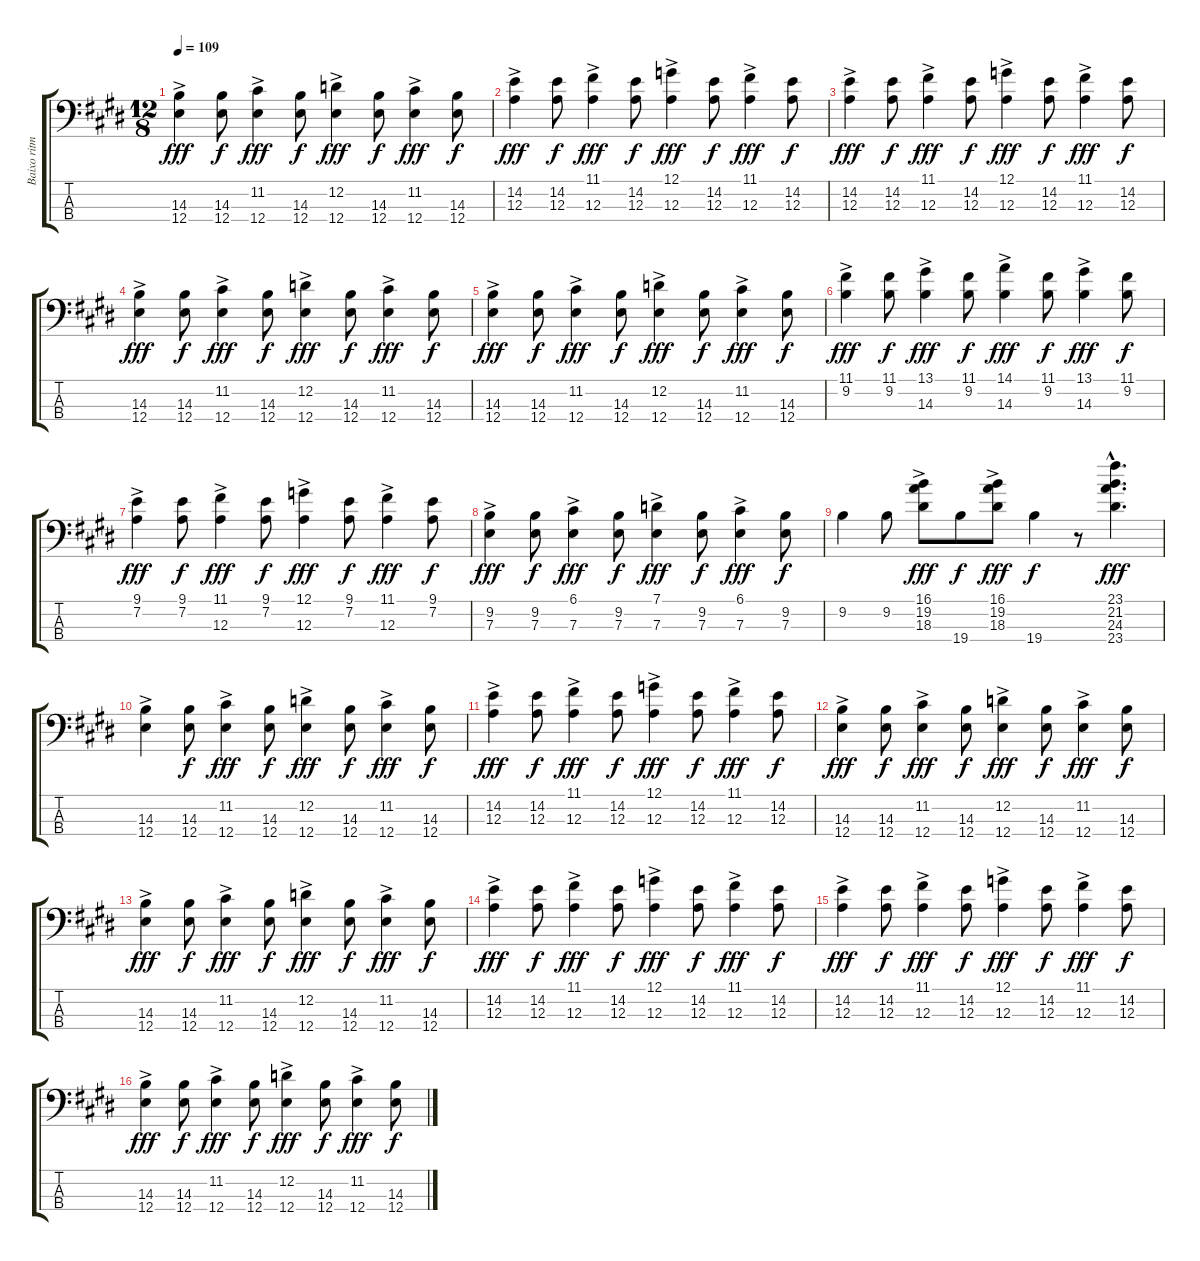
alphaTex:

\track ("Baixo ritmo" "Baixo ritm") {instrument acousticbass}
\staff {score tabs}
\tuning (G2 D2 A1 E1) {hide}
\ts (12 8)
\tempo 109
\clef f4
\ks e
(14.3{ac} 12.4).4{dy fff} (14.3 12.4).8{dy f} (11.2{ac} 12.4).4{dy fff} (14.3 12.4).8{dy f} (12.2{ac} 12.4).4{dy fff} (14.3 12.4).8{dy f} (11.2{ac} 12.4).4{dy fff} (14.3 12.4).8{dy f} |
(14.2{ac} 12.3).4{dy fff} (14.2 12.3).8{dy f} (11.1{ac} 12.3).4{dy fff} (14.2 12.3).8{dy f} (12.1{ac} 12.3).4{dy fff} (14.2 12.3).8{dy f} (11.1{ac} 12.3).4{dy fff} (14.2 12.3).8{dy f} |
(14.2{ac} 12.3).4{dy fff} (14.2 12.3).8{dy f} (11.1{ac} 12.3).4{dy fff} (14.2 12.3).8{dy f} (12.1{ac} 12.3).4{dy fff} (14.2 12.3).8{dy f} (11.1{ac} 12.3).4{dy fff} (14.2 12.3).8{dy f} |
(14.3{ac} 12.4).4{dy fff} (14.3 12.4).8{dy f} (11.2{ac} 12.4).4{dy fff} (14.3 12.4).8{dy f} (12.2{ac} 12.4).4{dy fff} (14.3 12.4).8{dy f} (11.2{ac} 12.4).4{dy fff} (14.3 12.4).8{dy f} |
(14.3{ac} 12.4).4{dy fff} (14.3 12.4).8{dy f} (11.2{ac} 12.4).4{dy fff} (14.3 12.4).8{dy f} (12.2{ac} 12.4).4{dy fff} (14.3 12.4).8{dy f} (11.2{ac} 12.4).4{dy fff} (14.3 12.4).8{dy f} |
(11.1{ac} 9.2).4{dy fff} (11.1 9.2).8{dy f} (13.1{ac} 14.3).4{dy fff} (11.1 9.2).8{dy f} (14.1{ac} 14.3).4{dy fff} (11.1 9.2).8{dy f} (13.1{ac} 14.3).4{dy fff} (11.1 9.2).8{dy f} |
(9.1{ac} 7.2).4{dy fff} (9.1 7.2).8{dy f} (11.1{ac} 12.3).4{dy fff} (9.1 7.2).8{dy f} (12.1{ac} 12.3).4{dy fff} (9.1 7.2).8{dy f} (11.1{ac} 12.3).4{dy fff} (9.1 7.2).8{dy f} |
(9.2{ac} 7.3).4{dy fff} (9.2 7.3).8{dy f} (6.1{ac} 7.3).4{dy fff} (9.2 7.3).8{dy f} (7.1{ac} 7.3).4{dy fff} (9.2 7.3).8{dy f} (6.1{ac} 7.3).4{dy fff} (9.2 7.3).8{dy f} |
9.2.4 9.2.8 (16.1{ac} 19.2 18.3).8{dy fff} 19.4.8{dy f} (16.1{ac} 19.2 18.3).8{dy fff} 19.4.4{dy f} r.8 (23.1{hac} 21.2{hac} 24.3{hac} 23.4{hac}).4{d dy fff} |
(14.3{ac} 12.4).4 (14.3 12.4).8{dy f} (11.2{ac} 12.4).4{dy fff} (14.3 12.4).8{dy f} (12.2{ac} 12.4).4{dy fff} (14.3 12.4).8{dy f} (11.2{ac} 12.4).4{dy fff} (14.3 12.4).8{dy f} |
(14.2{ac} 12.3).4{dy fff} (14.2 12.3).8{dy f} (11.1{ac} 12.3).4{dy fff} (14.2 12.3).8{dy f} (12.1{ac} 12.3).4{dy fff} (14.2 12.3).8{dy f} (11.1{ac} 12.3).4{dy fff} (14.2 12.3).8{dy f} |
(14.3{ac} 12.4).4{dy fff} (14.3 12.4).8{dy f} (11.2{ac} 12.4).4{dy fff} (14.3 12.4).8{dy f} (12.2{ac} 12.4).4{dy fff} (14.3 12.4).8{dy f} (11.2{ac} 12.4).4{dy fff} (14.3 12.4).8{dy f} |
(14.3{ac} 12.4).4{dy fff} (14.3 12.4).8{dy f} (11.2{ac} 12.4).4{dy fff} (14.3 12.4).8{dy f} (12.2{ac} 12.4).4{dy fff} (14.3 12.4).8{dy f} (11.2{ac} 12.4).4{dy fff} (14.3 12.4).8{dy f} |
(14.2{ac} 12.3).4{dy fff} (14.2 12.3).8{dy f} (11.1{ac} 12.3).4{dy fff} (14.2 12.3).8{dy f} (12.1{ac} 12.3).4{dy fff} (14.2 12.3).8{dy f} (11.1{ac} 12.3).4{dy fff} (14.2 12.3).8{dy f} |
(14.2{ac} 12.3).4{dy fff} (14.2 12.3).8{dy f} (11.1{ac} 12.3).4{dy fff} (14.2 12.3).8{dy f} (12.1{ac} 12.3).4{dy fff} (14.2 12.3).8{dy f} (11.1{ac} 12.3).4{dy fff} (14.2 12.3).8{dy f} |
(14.3{ac} 12.4).4{dy fff} (14.3 12.4).8{dy f} (11.2{ac} 12.4).4{dy fff} (14.3 12.4).8{dy f} (12.2{ac} 12.4).4{dy fff} (14.3 12.4).8{dy f} (11.2{ac} 12.4).4{dy fff} (14.3 12.4).8{dy f}
